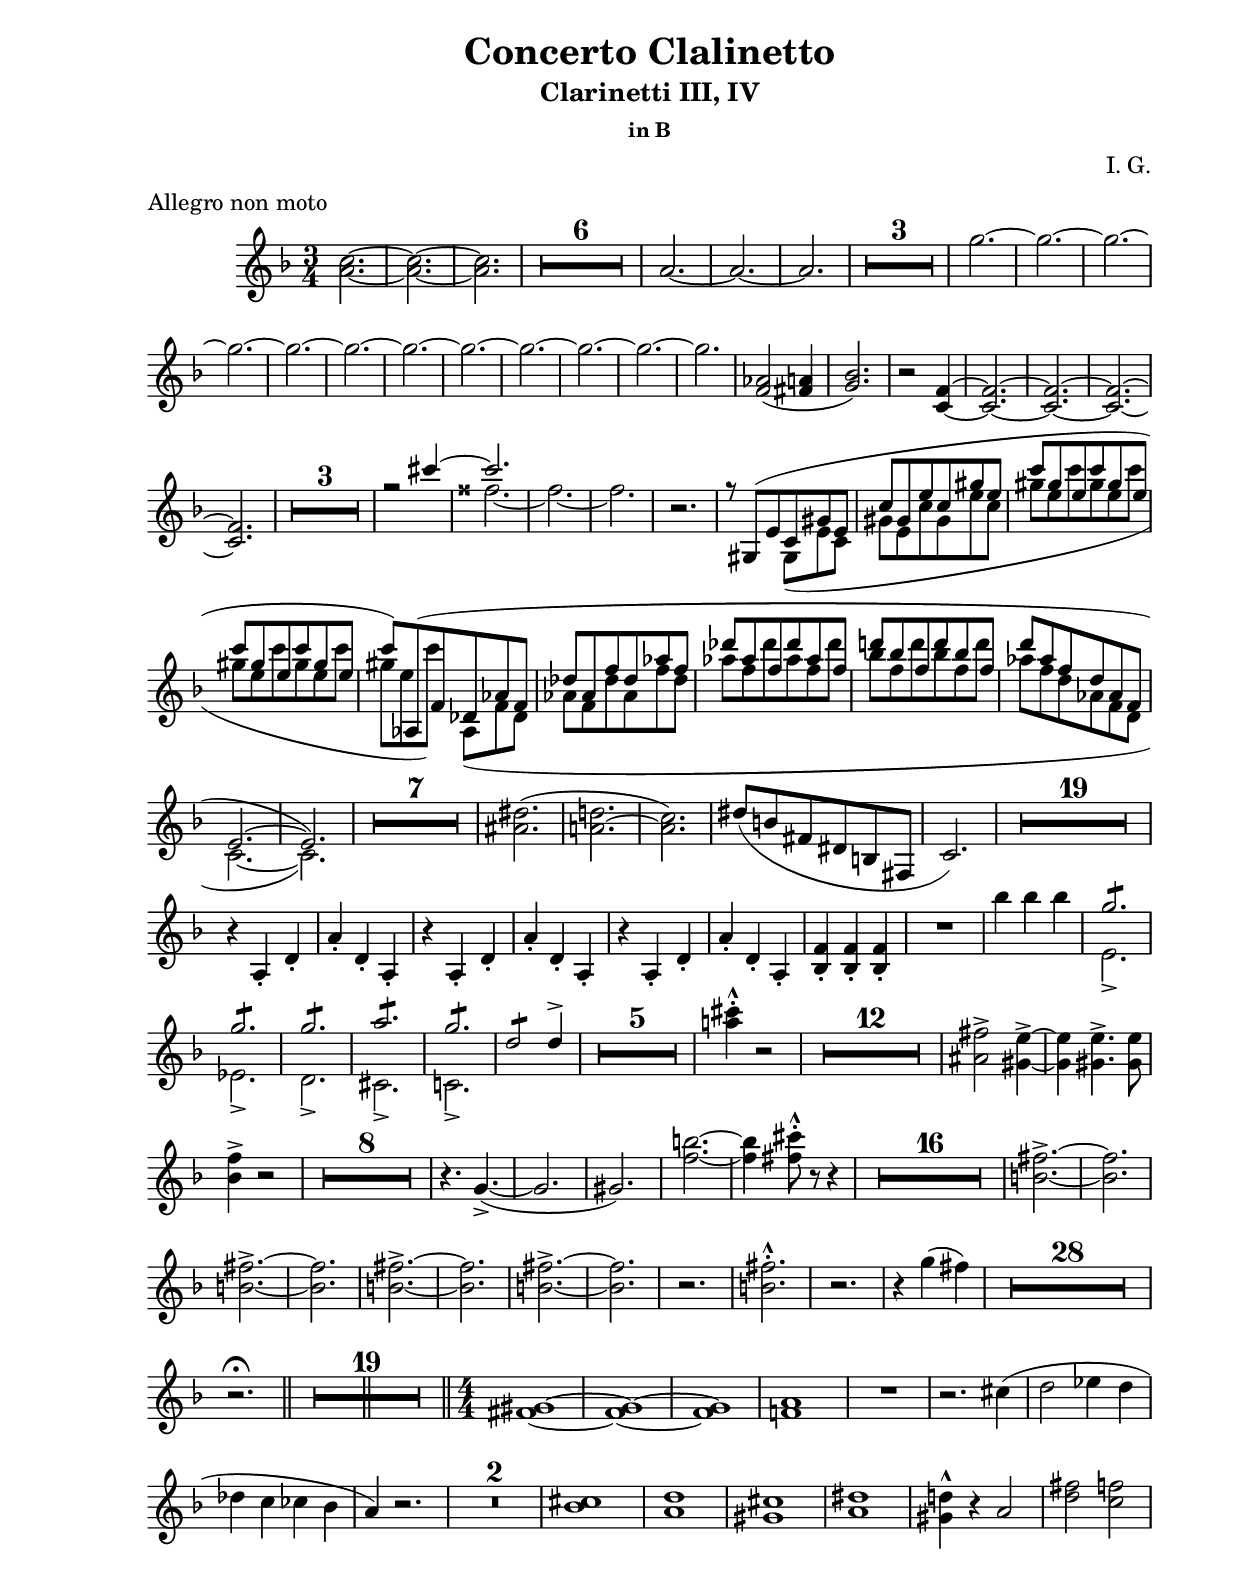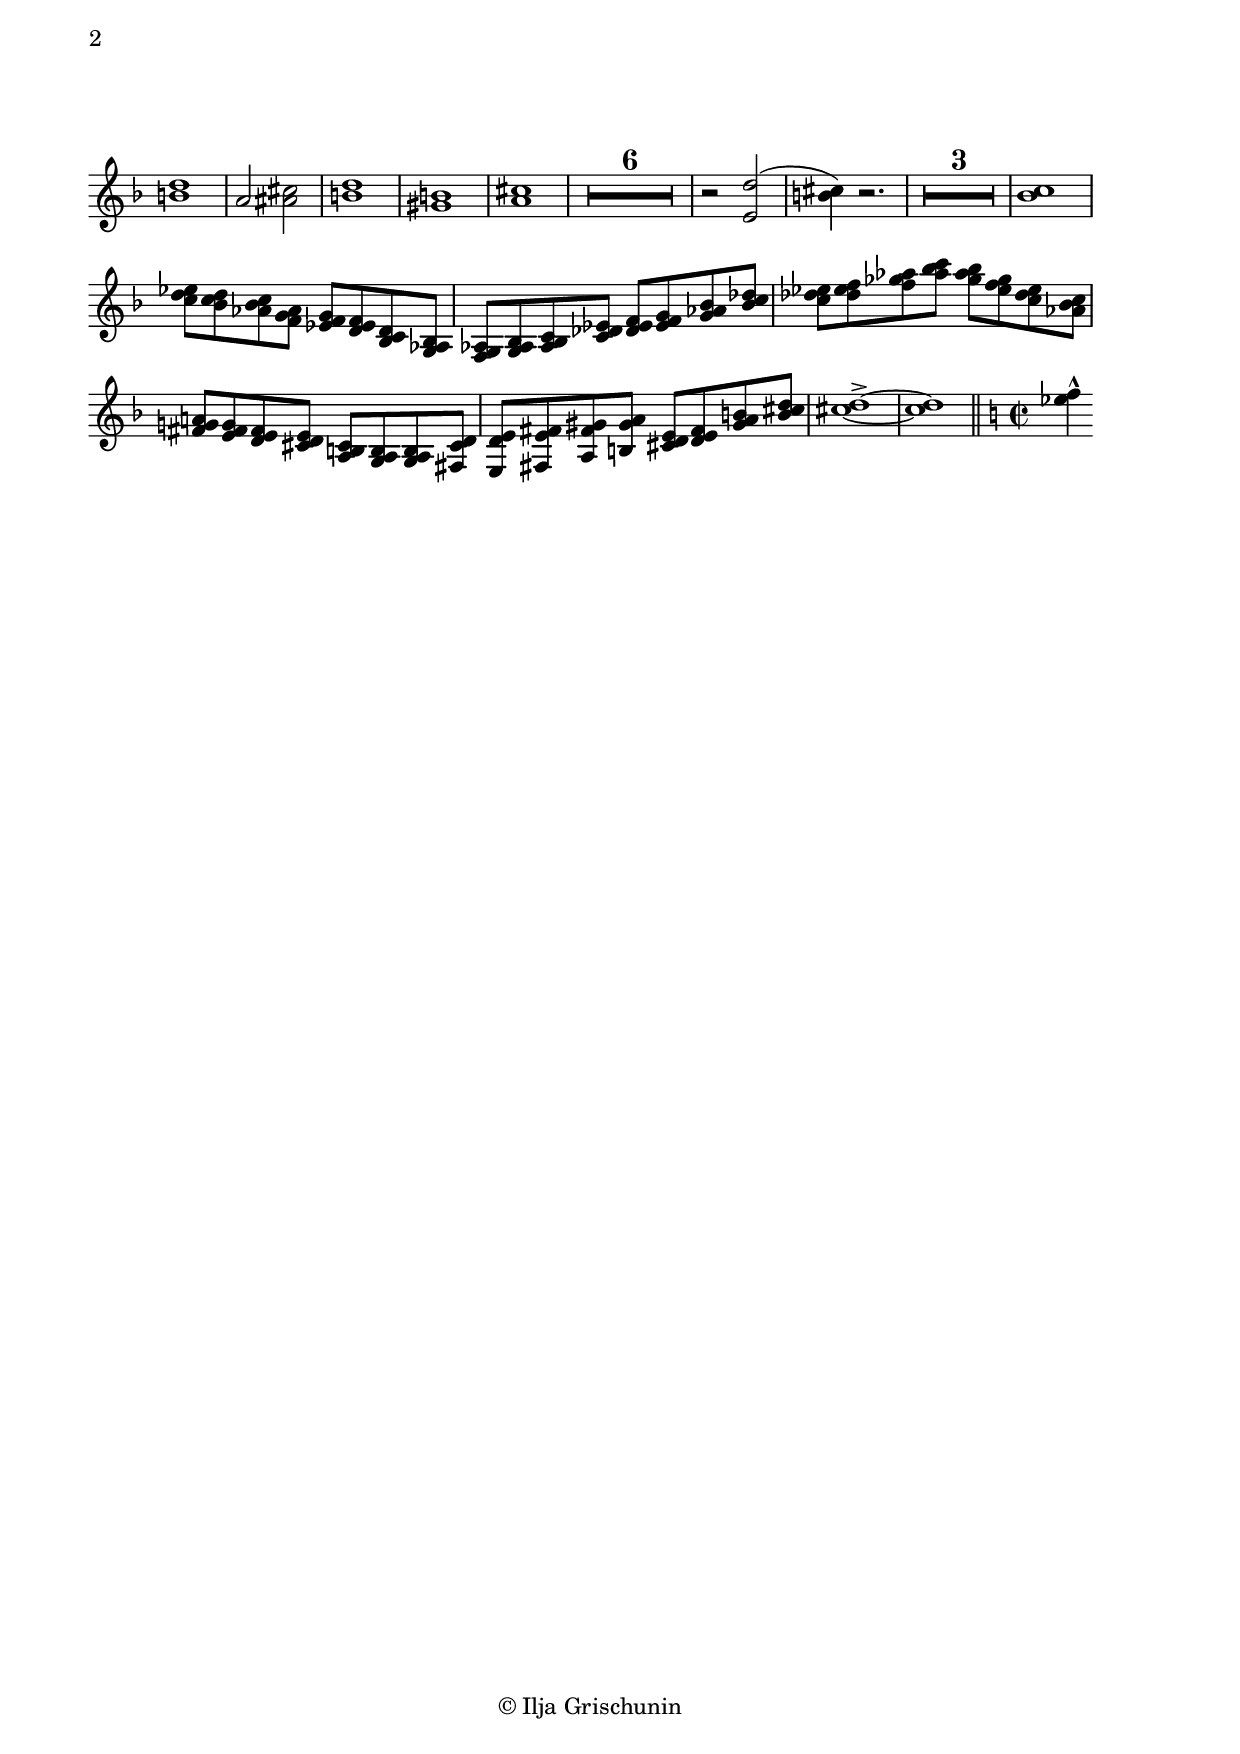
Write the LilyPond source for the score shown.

\version "2.19.15"
%\version "2.18.0"

\language "deutsch"

\header {
  title = "Concerto Clalinetto"
  subtitle = "Clarinetti III, IV"
  subsubtitle = "in B"
  meter = "Allegro non moto"
  composer = "I. G."
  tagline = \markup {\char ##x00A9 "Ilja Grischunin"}
}

#(ly:set-option 'relative-includes #t)

\paper {
  #(set-paper-size "a4")
  top-system-spacing #'basic-distance = #25
  top-markup-spacing #'basic-distance = #8
  markup-system-spacing #'basic-distance = #8
  %system-system-spacing #'basic-distance = #20
  last-bottom-spacing #'basic-distance = #25
  two-sided = ##t
  inner-margin = 25
  outer-margin = 15
}

\layout {
  \context {
    \Score
    \remove "Bar_number_engraver"
  }
}
\version "2.19.15"
%\version "2.18.0"

\language "deutsch"

clarinetTwoMusic = \relative es' {
  \time 3/4
  \key es \major
  \override MultiMeasureRest #'expand-limit = #2
  \set Score.skipBars = ##t
  <g b>2.~ q~ q R2.*6 g2.~ g~ g R2.*3 f'2.~ f~ f~ f~ f~ f~ f~ f~ f~ f~ f~ f
  <es, ges>2( <e g>4 <f as>2.) r2 <b, es>4~ q2.~ q~ q~ q
  R2.*3
  <<
    {
      r2 h''4~ h2. s2.*2
    }
    \\
    {
      s2. eis,~ eis~ eis
    }
  >>
  r2.
  <<
    {
      r8 fis,,8( d' b fis' d b' fis d' b fis' d b' fis d b' fis d b' fis d b' fis d b')
      ges,,( es' ces ges' es ces' ges es' ces ges' es ces' ges es ces' ges es
      c'! as es c' as es c' ges es c ges es d2.~ d)
    }
    \\
    {
      s8 s4 fis,8( d' b fis' d b' fis d' b fis' d b' fis d b' fis d b' fis d b' fis[ d b'])
      ges,,[( es' ces] ges' es ces' ges es' ces ges' es ces' ges es ces' as es c' as es c'
      ges es c ges es c b2.~ b)
    }
  >>
  R2.*7 <gis' cis>2.( <g!~ c!><g b>) cis8(a e cis a e b'2.) R2.*19
  \repeat unfold 3 {r4 g-. c-. g'-. c,-. g-.} <as es'>-. q-. q-. R2. as''4 as as
  <<
    {
      f2.:8 f:8 f:8 g:8 f:8 c2:8 c4->
    }
    \\
    {
      d,2.-> des-> c-> h-> b!-> s
    }
  >>
  R2.*5 <g''! h>4-.-^ r2  R2.*12 <gis, e'>2-> <fis d'>4->~ q q4.-> q8 <as es'>4-> r2 R2.*8
  r4. f->~( f2. fis) <es' a>~ q4 <e h'>8-.-^ r r4  R2.*16 \repeat unfold 4 {<a, e'>2.->~ q}
  r2. <a e'>-.-^ r2. r4 f'( e) R2.*28 r2.\fermata
  %%%%%%%%%%%%%%%%%%%
  \bar "||" \cadenzaOn R1*10 \cadenzaOff \bar "||"
  %%%%%%%%%%%%%%%%%%%
  s2.*19
  \bar "||"
  \numericTimeSignature
  \time 4/4
  <e,! fis>1~ q~ q <es! g> R1 r2. h'4( c2 des4 c ces b heses as g) r2. R1*2
  <as h>1<g c><fis h><g cis><fis c'!>4-^ r g2 <c e><b es><a c>1 g2 <gis h>
  <a c>1<fis a><g h> R1*6 r2 <d c'>( <a' h>4) r2. R1*3 <as b>1
  <b c des>8<as b c><ges as b><es f ges>
  <des es f><c des es><as b c><f ges as>
  <es f ges><f ges as><ges as b><b ces des>
  <ces des es><des es f><f ges as><as b ces>
  <b ces des><ces des es><es fes ges><ges as b>
  <fes ges as><des es fes><b ces des><ges as b>
  <e f! g!><d e f><c d e><h c d><g a h><f g a> q <e h'c>
  <d c' d><e d' e><g e' fis><a fis' g><h c d><c d e><fis g a><a h c>
  <h c>1->~ q
  \bar "||"
  %%%%%%%%%%%%%%%%%%%%%%%%%%%
  \key b \major
  \defaultTimeSignature
  \time 2/2
  <des es>4-^
}

\score {
  \new Staff 
  \transpose b c' 
  \clarinetTwoMusic
}